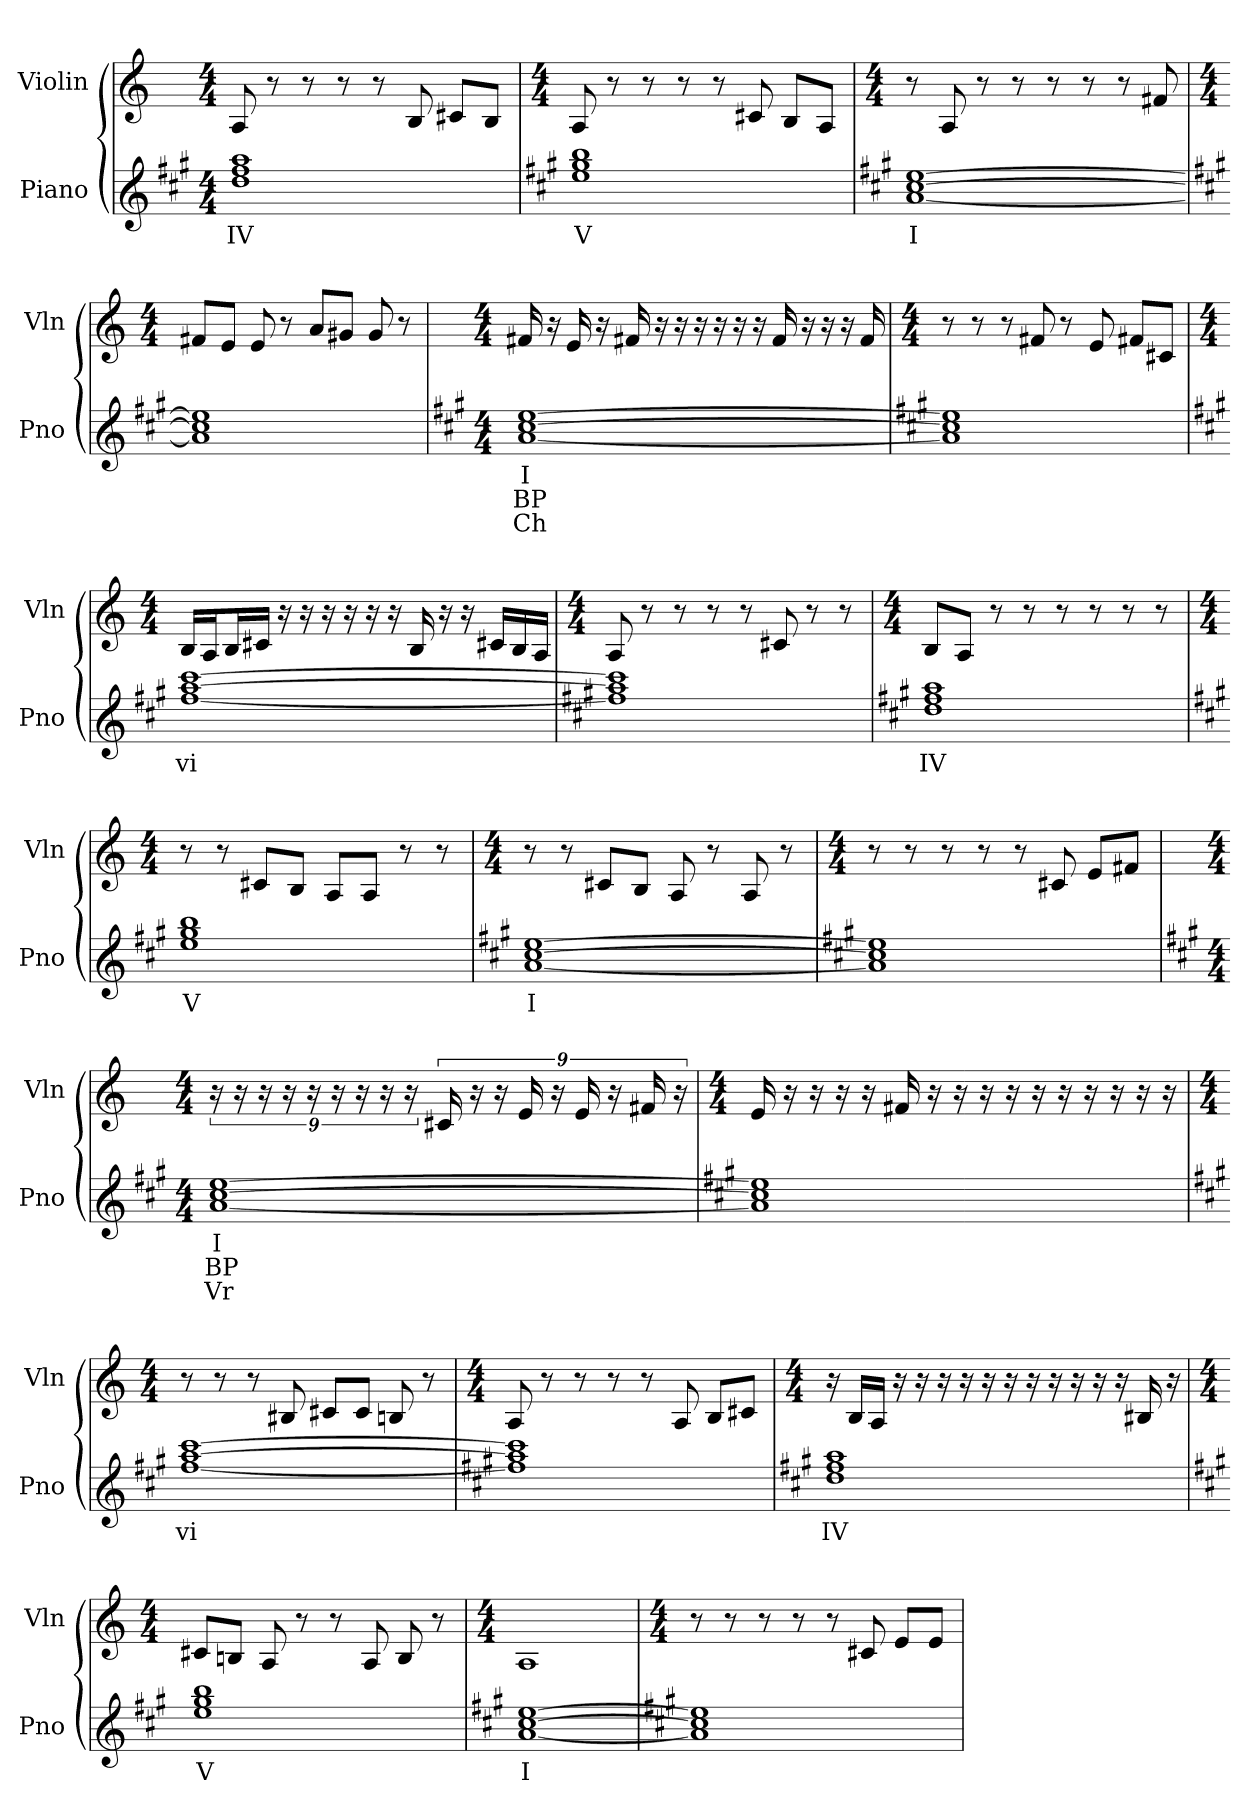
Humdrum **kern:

**kern	**text	**text	**text	**kern
*part2	*part2	*part2	*part2	*part1
*staff2	*staff2	*staff2	*staff2	*staff1
*I"Piano	*	*	*	*I"Violin
*I'Pno	*	*	*	*I'Vln
*k[f#c#g#]	*	*	*	*
*A:	*	*	*	*
*M4/4	*	*	*	*M4/4
=	=	=	=	=
1dd 1ff# 1aa	IV	.	.	8A
.	.	.	.	8r
.	.	.	.	8r
.	.	.	.	8r
.	.	.	.	8r
.	.	.	.	8B
.	.	.	.	8c#XL
.	.	.	.	8BJ
=	=	=	=	=
*k[f#c#g#]	*	*	*	*
*A:	*	*	*	*
*	*	*	*	*M4/4
1ee 1gg# 1bb	V	.	.	8A
.	.	.	.	8r
.	.	.	.	8r
.	.	.	.	8r
.	.	.	.	8r
.	.	.	.	8c#X
.	.	.	.	8BL
.	.	.	.	8AJ
=	=	=	=	=
*k[f#c#g#]	*	*	*	*
*A:	*	*	*	*
*	*	*	*	*M4/4
[1a [1cc# [1ee	I	.	.	8r
.	.	.	.	8A
.	.	.	.	8r
.	.	.	.	8r
.	.	.	.	8r
.	.	.	.	8r
.	.	.	.	8r
.	.	.	.	8f#X
=	=	=	=	=
*k[f#c#g#]	*	*	*	*
*A:	*	*	*	*
*	*	*	*	*M4/4
1a] 1cc#] 1ee]	.	.	.	8f#XL
.	.	.	.	8eJ
.	.	.	.	8e
.	.	.	.	8r
.	.	.	.	8aL
.	.	.	.	8g#XJ
.	.	.	.	8g#
.	.	.	.	8r
=	=	=	=	=
*k[f#c#g#]	*	*	*	*
*A:	*	*	*	*
*M4/4	*	*	*	*M4/4
[1a [1cc# [1ee	I	BP	Ch	16f#X
.	.	.	.	16r
.	.	.	.	16e
.	.	.	.	16r
.	.	.	.	16f#X
.	.	.	.	16r
.	.	.	.	16r
.	.	.	.	16r
.	.	.	.	16r
.	.	.	.	16r
.	.	.	.	16r
.	.	.	.	16f#
.	.	.	.	16r
.	.	.	.	16r
.	.	.	.	16r
.	.	.	.	16f#
=	=	=	=	=
*k[f#c#g#]	*	*	*	*
*A:	*	*	*	*
*	*	*	*	*M4/4
1a] 1cc#] 1ee]	.	.	.	8r
.	.	.	.	8r
.	.	.	.	8r
.	.	.	.	8f#X
.	.	.	.	8r
.	.	.	.	8e
.	.	.	.	8f#XL
.	.	.	.	8c#XJ
=	=	=	=	=
*k[f#c#g#]	*	*	*	*
*A:	*	*	*	*
*	*	*	*	*M4/4
[1ff# [1aa [1ccc#	vi	.	.	16BLL
.	.	.	.	16AJ
.	.	.	.	16BL
.	.	.	.	16c#XJJ
.	.	.	.	16r
.	.	.	.	16r
.	.	.	.	16r
.	.	.	.	16r
.	.	.	.	16r
.	.	.	.	16r
.	.	.	.	16B
.	.	.	.	16r
.	.	.	.	16r
.	.	.	.	16c#XLL
.	.	.	.	16B
.	.	.	.	16AJJ
=	=	=	=	=
*k[f#c#g#]	*	*	*	*
*A:	*	*	*	*
*	*	*	*	*M4/4
1ff#] 1aa] 1ccc#]	.	.	.	8A
.	.	.	.	8r
.	.	.	.	8r
.	.	.	.	8r
.	.	.	.	8r
.	.	.	.	8c#X
.	.	.	.	8r
.	.	.	.	8r
=	=	=	=	=
*k[f#c#g#]	*	*	*	*
*A:	*	*	*	*
*	*	*	*	*M4/4
1dd 1ff# 1aa	IV	.	.	8BL
.	.	.	.	8AJ
.	.	.	.	8r
.	.	.	.	8r
.	.	.	.	8r
.	.	.	.	8r
.	.	.	.	8r
.	.	.	.	8r
=	=	=	=	=
*k[f#c#g#]	*	*	*	*
*A:	*	*	*	*
*	*	*	*	*M4/4
1ee 1gg# 1bb	V	.	.	8r
.	.	.	.	8r
.	.	.	.	8c#XL
.	.	.	.	8BJ
.	.	.	.	8AL
.	.	.	.	8AJ
.	.	.	.	8r
.	.	.	.	8r
=	=	=	=	=
*k[f#c#g#]	*	*	*	*
*A:	*	*	*	*
*	*	*	*	*M4/4
[1a [1cc# [1ee	I	.	.	8r
.	.	.	.	8r
.	.	.	.	8c#XL
.	.	.	.	8BJ
.	.	.	.	8A
.	.	.	.	8r
.	.	.	.	8A
.	.	.	.	8r
=	=	=	=	=
*k[f#c#g#]	*	*	*	*
*A:	*	*	*	*
*	*	*	*	*M4/4
1a] 1cc#] 1ee]	.	.	.	8r
.	.	.	.	8r
.	.	.	.	8r
.	.	.	.	8r
.	.	.	.	8r
.	.	.	.	8c#X
.	.	.	.	8eL
.	.	.	.	8f#XJ
=	=	=	=	=
*k[f#c#g#]	*	*	*	*
*A:	*	*	*	*
*M4/4	*	*	*	*M4/4
[1a [1cc# [1ee	I	BP	Vr	18r
.	.	.	.	18r
.	.	.	.	18r
.	.	.	.	18r
.	.	.	.	18r
.	.	.	.	18r
.	.	.	.	18r
.	.	.	.	18r
.	.	.	.	18r
.	.	.	.	18c#X
.	.	.	.	18r
.	.	.	.	18r
.	.	.	.	18e
.	.	.	.	18r
.	.	.	.	18e
.	.	.	.	18r
.	.	.	.	18f#X
.	.	.	.	18r
=	=	=	=	=
*k[f#c#g#]	*	*	*	*
*A:	*	*	*	*
*	*	*	*	*M4/4
1a] 1cc#] 1ee]	.	.	.	16e
.	.	.	.	16r
.	.	.	.	16r
.	.	.	.	16r
.	.	.	.	16r
.	.	.	.	16f#X
.	.	.	.	16r
.	.	.	.	16r
.	.	.	.	16r
.	.	.	.	16r
.	.	.	.	16r
.	.	.	.	16r
.	.	.	.	16r
.	.	.	.	16r
.	.	.	.	16r
.	.	.	.	16r
=	=	=	=	=
*k[f#c#g#]	*	*	*	*
*A:	*	*	*	*
*	*	*	*	*M4/4
[1ff# [1aa [1ccc#	vi	.	.	8r
.	.	.	.	8r
.	.	.	.	8r
.	.	.	.	8B#X
.	.	.	.	8c#XL
.	.	.	.	8c#J
.	.	.	.	8Bn
.	.	.	.	8r
=	=	=	=	=
*k[f#c#g#]	*	*	*	*
*A:	*	*	*	*
*	*	*	*	*M4/4
1ff#] 1aa] 1ccc#]	.	.	.	8A
.	.	.	.	8r
.	.	.	.	8r
.	.	.	.	8r
.	.	.	.	8r
.	.	.	.	8A
.	.	.	.	8BL
.	.	.	.	8c#XJ
=	=	=	=	=
*k[f#c#g#]	*	*	*	*
*A:	*	*	*	*
*	*	*	*	*M4/4
1dd 1ff# 1aa	IV	.	.	16r
.	.	.	.	16BLL
.	.	.	.	16AJJ
.	.	.	.	16r
.	.	.	.	16r
.	.	.	.	16r
.	.	.	.	16r
.	.	.	.	16r
.	.	.	.	16r
.	.	.	.	16r
.	.	.	.	16r
.	.	.	.	16r
.	.	.	.	16r
.	.	.	.	16r
.	.	.	.	16B#X
.	.	.	.	16r
=	=	=	=	=
*k[f#c#g#]	*	*	*	*
*A:	*	*	*	*
*	*	*	*	*M4/4
1ee 1gg# 1bb	V	.	.	8c#XL
.	.	.	.	8BnJ
.	.	.	.	8A
.	.	.	.	8r
.	.	.	.	8r
.	.	.	.	8A
.	.	.	.	8B
.	.	.	.	8r
=	=	=	=	=
*k[f#c#g#]	*	*	*	*
*A:	*	*	*	*
*	*	*	*	*M4/4
[1a [1cc# [1ee	I	.	.	1A
=	=	=	=	=
*k[f#c#g#]	*	*	*	*
*A:	*	*	*	*
*	*	*	*	*M4/4
1a] 1cc#] 1ee]	.	.	.	8r
.	.	.	.	8r
.	.	.	.	8r
.	.	.	.	8r
.	.	.	.	8r
.	.	.	.	8c#X
.	.	.	.	8eL
.	.	.	.	8eJ
=	=	=	=	=
*-	*-	*-	*-	*-
